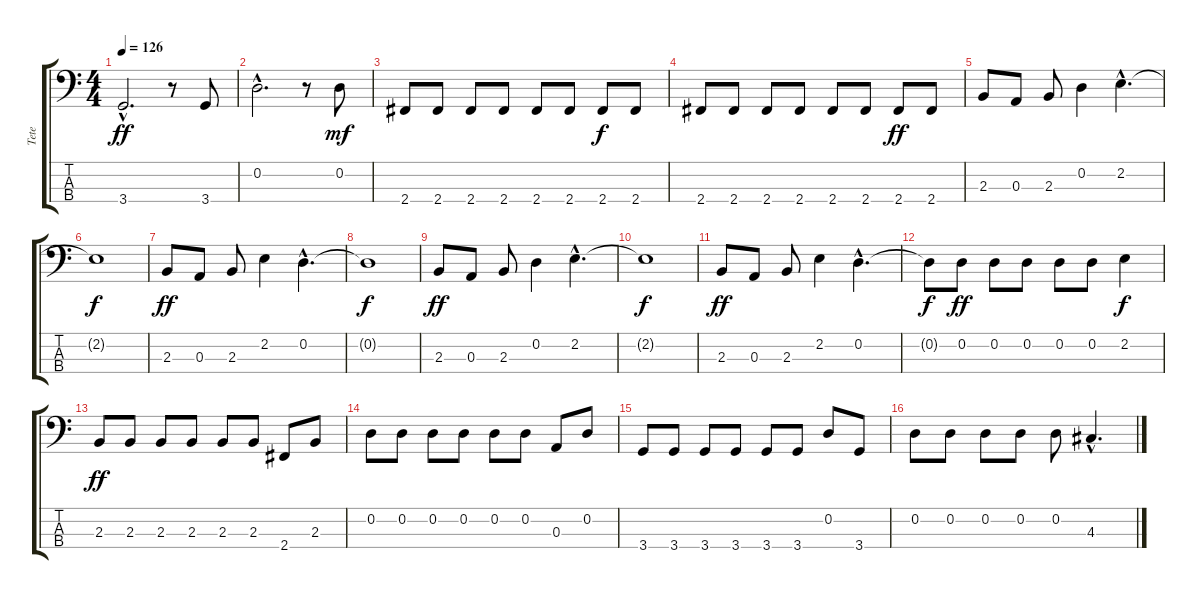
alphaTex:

\track ("Tete" "Tete") {instrument slapbass2}
\staff {score tabs}
\tuning (G2 D2 A1 E1) {hide}
\ts (4 4)
\tempo 126
\clef f4
\ks c
3.4{hac}.2{d dy ff} r.8 3.4.8 |
0.2{hac}.2{d} r.8 0.2.8{dy mf} |
2.4.8 2.4.8 2.4.8 2.4.8 2.4.8 2.4.8 2.4.8{dy f} 2.4.8 |
2.4.8 2.4.8 2.4.8 2.4.8 2.4.8 2.4.8 2.4.8{dy ff} 2.4.8 |
2.3.8 0.3.8 2.3.8 0.2.4 2.2{hac}.4{d} |
2.2{t}.1{dy f} |
2.3.8{dy ff} 0.3.8 2.3.8 2.2.4 0.2{hac}.4{d} |
0.2{t}.1{dy f} |
2.3.8{dy ff} 0.3.8 2.3.8 0.2.4 2.2{hac}.4{d} |
2.2{t}.1{dy f} |
2.3.8{dy ff} 0.3.8 2.3.8 2.2.4 0.2{hac}.4{d} |
0.2{t}.8{dy f} 0.2.8{dy ff} 0.2.8 0.2.8 0.2.8 0.2.8 2.2.4{dy f} |
2.3.8{dy ff} 2.3.8 2.3.8 2.3.8 2.3.8 2.3.8 2.4.8 2.3.8 |
0.2.8 0.2.8 0.2.8 0.2.8 0.2.8 0.2.8 0.3.8 0.2.8 |
3.4.8 3.4.8 3.4.8 3.4.8 3.4.8 3.4.8 0.2.8 3.4.8 |
0.2.8 0.2.8 0.2.8 0.2.8 0.2.8 4.3{hac}.4{d}
